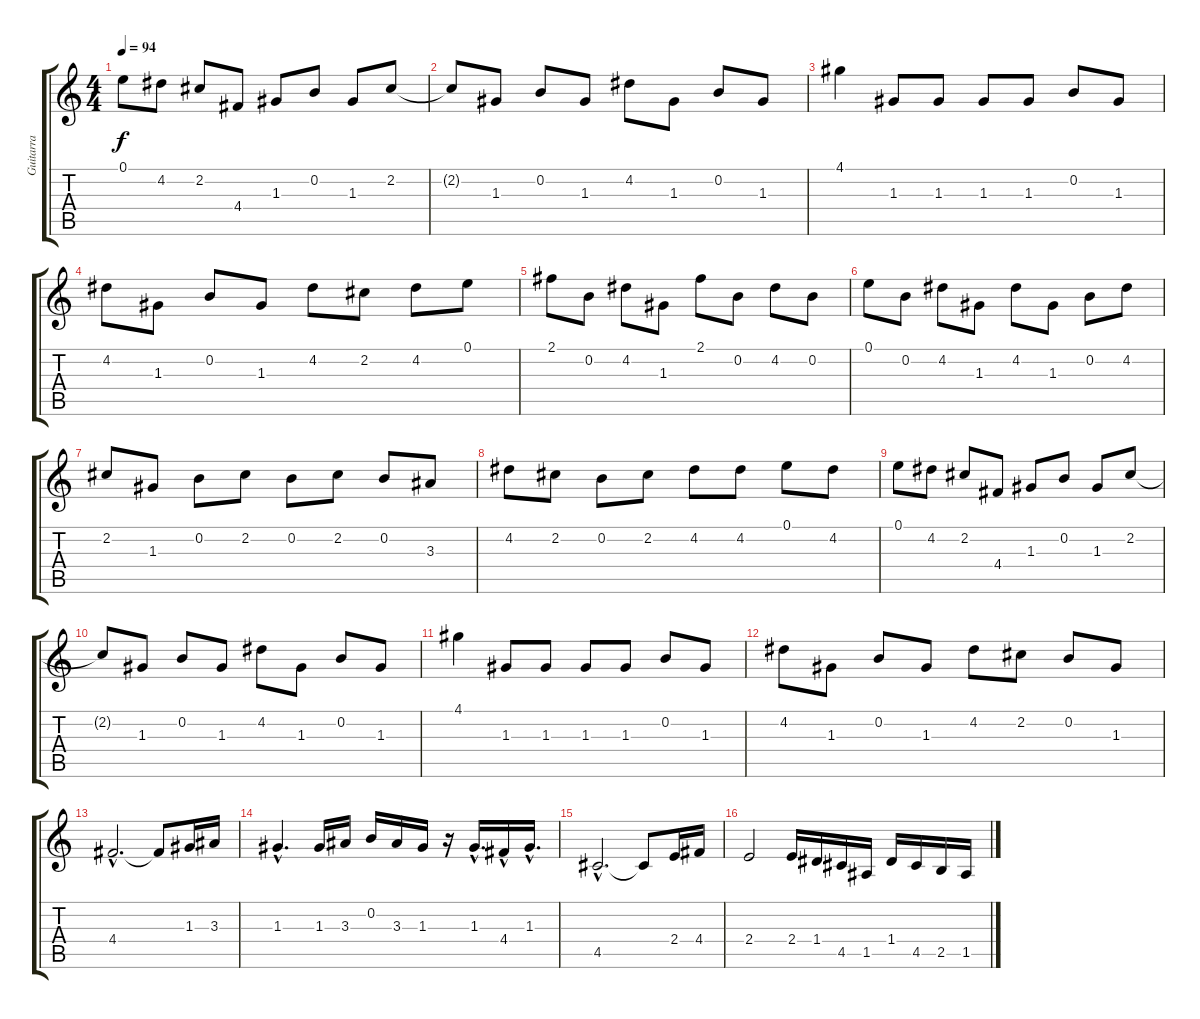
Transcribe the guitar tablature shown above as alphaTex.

\track ("Guitarra" "Guitarra") {instrument electricguitarjazz}
\staff {score tabs}
\tuning (E4 B3 G3 D3 A2 E2) {hide}
\ts (4 4)
\tempo 94
\clef g2
\ks c
0.1.8{dy f} 4.2.8 2.2.8 4.4.8 1.3.8 0.2.8 1.3.8 2.2.8 |
2.2{t}.8 1.3.8 0.2.8 1.3.8 4.2.8 1.3.8 0.2.8 1.3.8 |
4.1.4 1.3.8 1.3.8 1.3.8 1.3.8 0.2.8 1.3.8 |
4.2.8 1.3.8 0.2.8 1.3.8 4.2.8 2.2.8 4.2.8 0.1.8 |
2.1.8 0.2.8 4.2.8 1.3.8 2.1.8 0.2.8 4.2.8 0.2.8 |
0.1.8 0.2.8 4.2.8 1.3.8 4.2.8 1.3.8 0.2.8 4.2.8 |
2.2.8 1.3.8 0.2.8 2.2.8 0.2.8 2.2.8 0.2.8 3.3.8 |
4.2.8 2.2.8 0.2.8 2.2.8 4.2.8 4.2.8 0.1.8 4.2.8 |
0.1.8 4.2.8 2.2.8 4.4.8 1.3.8 0.2.8 1.3.8 2.2.8 |
2.2{t}.8 1.3.8 0.2.8 1.3.8 4.2.8 1.3.8 0.2.8 1.3.8 |
4.1.4 1.3.8 1.3.8 1.3.8 1.3.8 0.2.8 1.3.8 |
4.2.8 1.3.8 0.2.8 1.3.8 4.2.8 2.2.8 0.2.8 1.3.8 |
4.4{hac}.2{d} 4.4{t}.8 1.3.16 3.3.16 |
1.3{hac}.4{d} 1.3.16 3.3.16 0.2.16 3.3.16 1.3.16 r.16 1.3{hac}.16{d} 4.4{hac}.16 1.3{hac}.16{d} |
4.5{hac}.2{d} 4.5{t}.8 2.4.16 4.4.16 |
2.4.2 2.4.16 1.4.16 4.5.16 1.5.16 1.4.16 4.5.16 2.5.16 1.5.16
